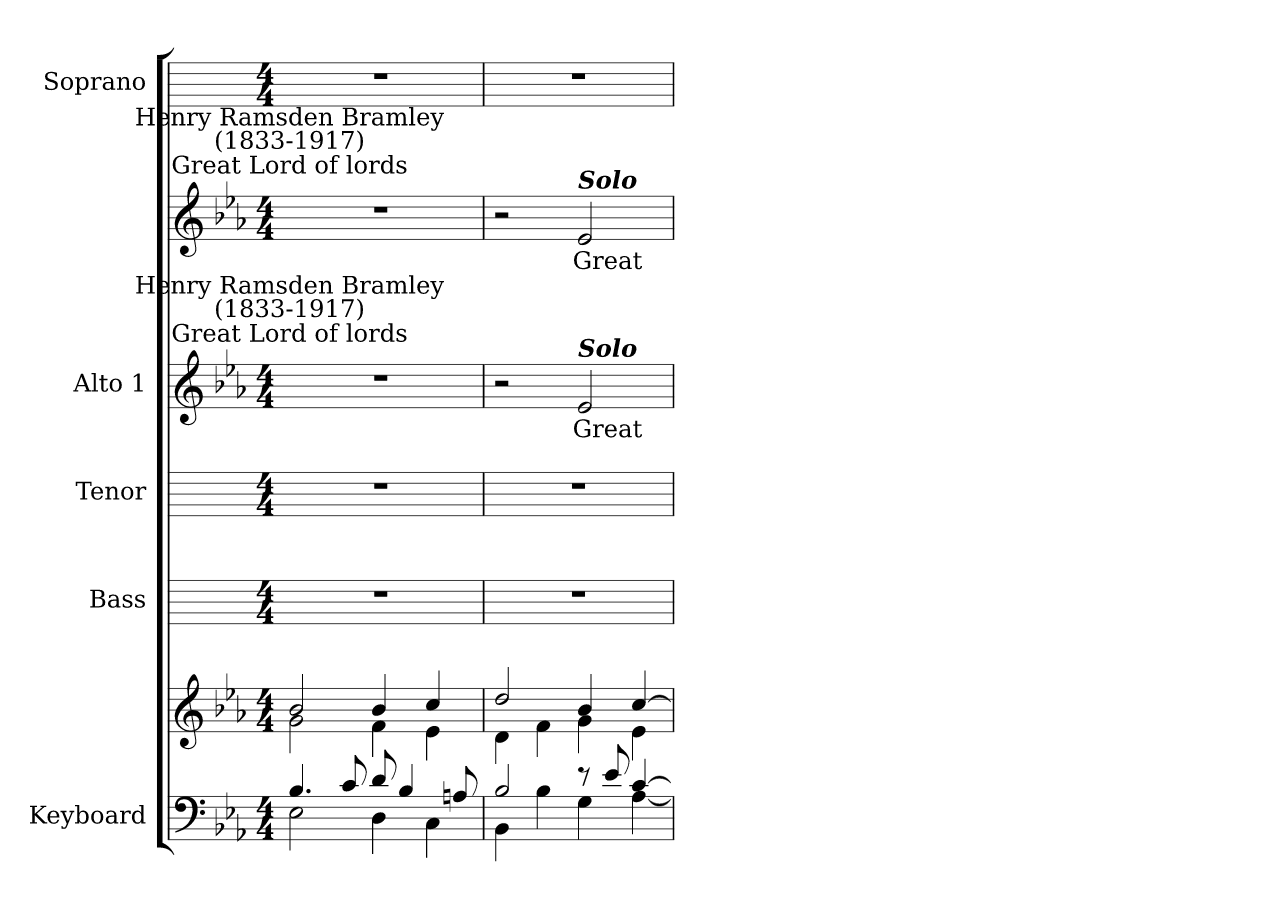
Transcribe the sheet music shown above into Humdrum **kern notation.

**kern	**kern	**kern	**kern	**kern	**text	**kern	**text	**kern
*part5	*part5	*part4	*part3	*part2	*part2	*part2	*part2	*part1
*staff7	*staff6	*staff5	*staff4	*staff3	*staff3	*staff2	*staff2	*staff1
*I"Keyboard	*	*I"Bass	*I"Tenor	*I"Alto 1	*	*	*	*I"Soprano
*	*	*I'B	*I'T	*I'A1	*	*	*	*I'S
*clefF4	*clefG2	*	*	*	*	*clefG2	*	*
*k[b-e-a-]	*k[b-e-a-]	*	*	*k[b-e-a-]	*	*k[b-e-a-]	*	*
*E-:	*E-:	*	*	*E-:	*	*E-:	*	*
*M4/4	*M4/4	*M4/4	*M4/4	*M4/4	*	*M4/4	*	*M4/4
=1	=1	=1	=1	=1	=1	=1	=1	=1
*^	*^	*	*	*	*	*	*	*
!	!	!	!	!	!	!	!	!LO:TX:a:cj:t=Great Lord of lords	!	!
!	!	!	!	!	!	!	!	!LO:TX:a:cj:t=Henry Ramsden Bramley\n(1833-1917)	!	!
!	!	!	!	!	!	!LO:TX:a:cj:t=Great Lord of lords	!	!	!	!
!	!	!	!	!	!	!LO:TX:a:cj:t=Henry Ramsden Bramley\n(1833-1917)	!	!	!	!
4.B-/	2E-\	2b-/	2g\	1r	1r	1r	.	1r	.	1r
8c/	.	.	.	.	.	.	.	.	.	.
8d/	4D\	4b-/	4f\	.	.	.	.	.	.	.
4B-/	.	.	.	.	.	.	.	.	.	.
.	4C\	4cc/	4e-\	.	.	.	.	.	.	.
8An/	.	.	.	.	.	.	.	.	.	.
=2	=2	=2	=2	=2	=2	=2	=2	=2	=2	=2
2B-/	4BB-\	2dd/	4d\	1r	1r	2r	.	2r	.	1r
.	4B-\	.	4f\	.	.	.	.	.	.	.
!	!	!	!	!	!	!	!	!LO:TX:a:Bi:t=Solo	!	!
!	!	!	!	!	!	!LO:TX:a:Bi:t=Solo	!	!	!	!
!	!	!	!	!	!	!	!LO:LY:b	!	!LO:LY:b	!
8r	4G\	4b-/	4g\	.	.	2e-	Great	2e-	Great	.
8e-/	.	.	.	.	.	.	.	.	.	.
[4c/	[4A-\	[4cc/	4e-\	.	.	.	.	.	.	.
*v	*v	*	*	*	*	*	*	*	*	*
*	*v	*v	*	*	*	*	*	*	*
=	=	=	=	=	=	=	=	=
*-	*-	*-	*-	*-	*-	*-	*-	*-
